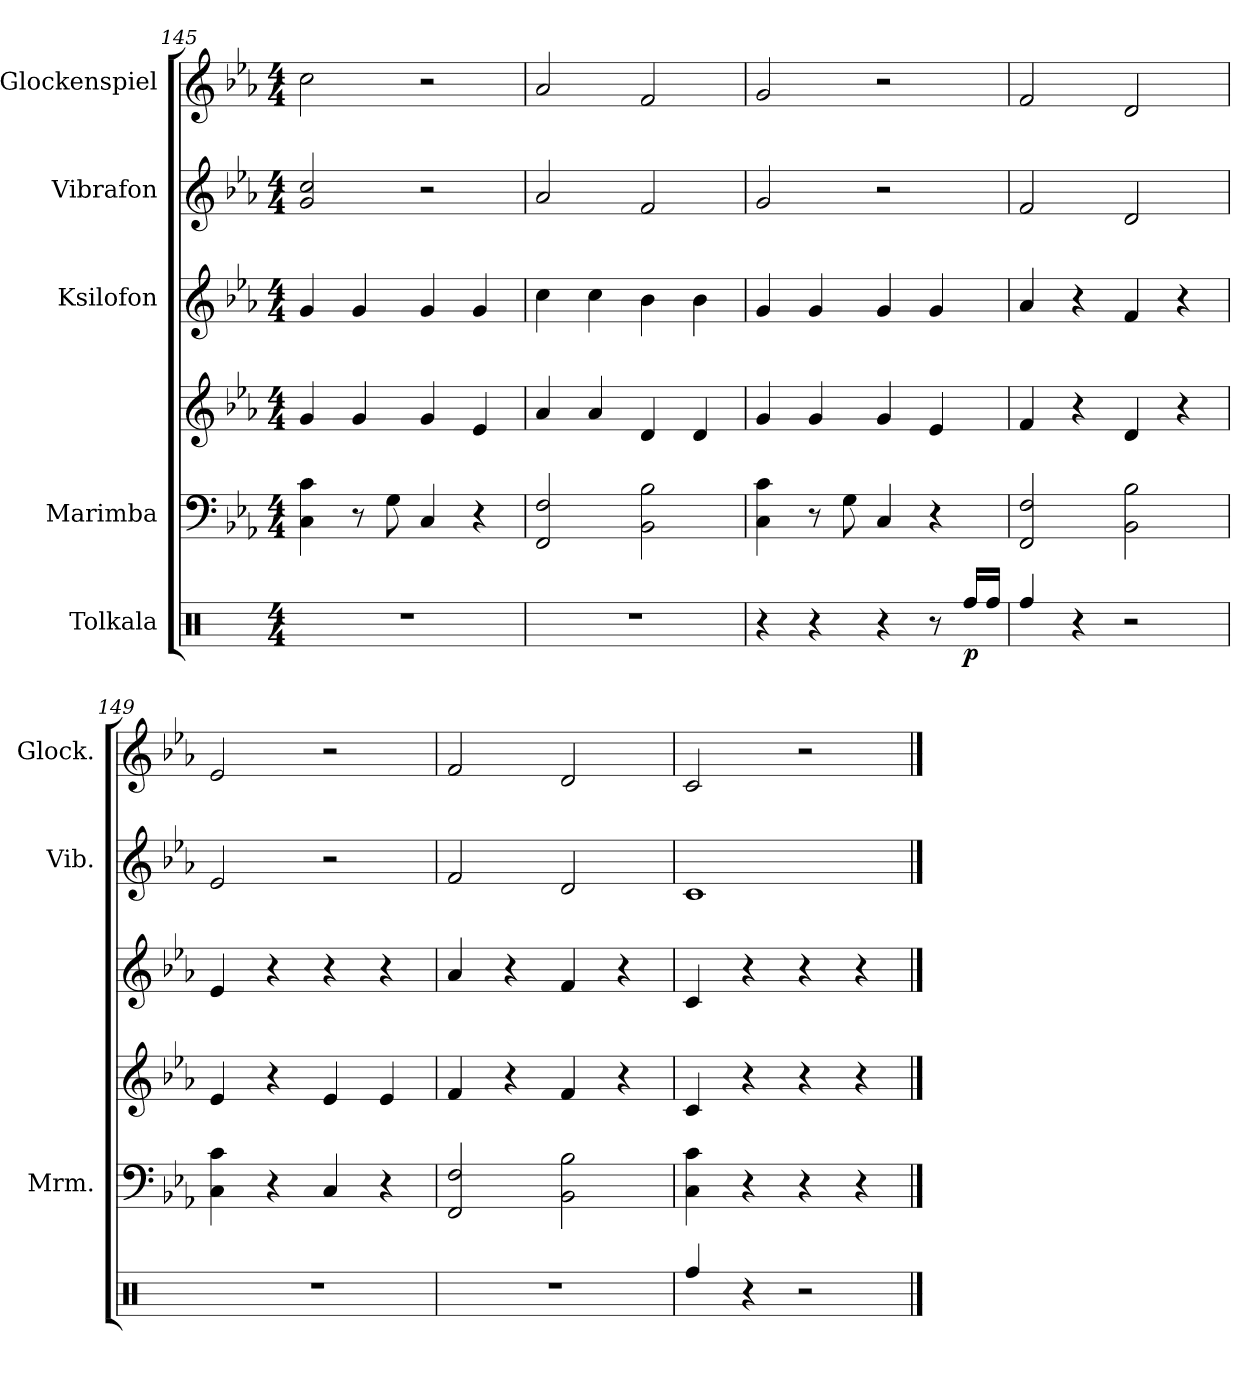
**kern	**dynam	**kern	**kern	**kern	**kern	**kern
*part5	*part5	*part4	*part4	*part3	*part2	*part1
*staff6	*staff6	*staff5	*staff4	*staff3	*staff2	*staff1
*I"Tolkala	*	*I"Marimba	*	*I"Ksilofon	*I"Vibrafon	*I"Glockenspiel
*	*	*I'Mrm.	*	*	*I'Vib.	*I'Glock.
*clefX	*	*clefF4	*clefG2	*clefG2	*clefG2	*clefG2
*	*	*	*	*ITrd-7c-12	*	*ITrd-14c-24
*k[]	*	*k[b-e-a-]	*k[b-e-a-]	*k[b-e-a-]	*k[b-e-a-]	*k[b-e-a-]
*M4/4	*	*M4/4	*M4/4	*M4/4	*M4/4	*M4/4
=145	=145	=145	=145	=145	=145	=145
1r	.	4C\ 4c\	4g/	4gg/	2g/ 2cc/	2cccc\
.	.	8r	4g/	4gg/	.	.
.	.	8G\	.	.	.	.
.	.	4C/	4g/	4gg/	2r	2r
.	.	4r	4e-/	4gg/	.	.
=146	=146	=146	=146	=146	=146	=146
1r	.	2FF/ 2F/	4a-/	4ccc\	2a-/	2aaa-/
.	.	.	4a-/	4ccc\	.	.
.	.	2BB-\ 2B-\	4d/	4bb-\	2f/	2fff/
.	.	.	4d/	4bb-\	.	.
=147	=147	=147	=147	=147	=147	=147
4r	.	4C\ 4c\	4g/	4gg/	2g/	2ggg/
4r	.	8r	4g/	4gg/	.	.
.	.	8G\	.	.	.	.
4r	.	4C/	4g/	4gg/	2r	2r
8r	.	4r	4e-/	4gg/	.	.
!	!LO:DY:b	!	!	!	!	!
16Rff/LL	p	.	.	.	.	.
16Rff/JJ	.	.	.	.	.	.
=148	=148	=148	=148	=148	=148	=148
4Rff/	.	2FF/ 2F/	4f/	4aa-/	2f/	2fff/
4r	.	.	4r	4r	.	.
2r	.	2BB-\ 2B-\	4d/	4ff/	2d/	2ddd/
.	.	.	4r	4r	.	.
=149	=149	=149	=149	=149	=149	=149
1r	.	4C\ 4c\	4e-/	4ee-/	2e-/	2eee-/
.	.	4r	4r	4r	.	.
.	.	4C/	4e-/	4r	2r	2r
.	.	4r	4e-/	4r	.	.
=150	=150	=150	=150	=150	=150	=150
1r	.	2FF/ 2F/	4f/	4aa-/	2f/	2fff/
.	.	.	4r	4r	.	.
.	.	2BB-\ 2B-\	4f/	4ff/	2d/	2ddd/
.	.	.	4r	4r	.	.
=151	=151	=151	=151	=151	=151	=151
4Rff/	.	4C\ 4c\	4c/	4cc/	1c	2ccc/
4r	.	4r	4r	4r	.	.
2r	.	4r	4r	4r	.	2r
.	.	4r	4r	4r	.	.
==	==	==	==	==	==	==
*-	*-	*-	*-	*-	*-	*-
